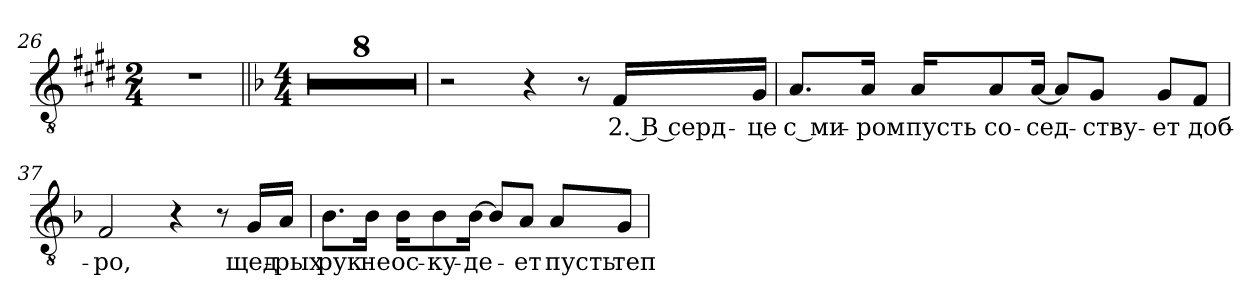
**kern	**text
*part1	*part1
*staff1	*staff1
*clefGv2	*
*k[f#c#g#d#]	*
*E:	*
*M2/4	*
=26	=26
!LO:N:vis=1	!
2r	.
=27||	=27||
*k[b-]	*
*F:	*
*M4/4	*
1r	.
=28	=28
1r	.
=29	=29
1r	.
=30	=30
1r	.
=31	=31
1r	.
=32	=32
1r	.
=33	=33
1r	.
=34	=34
1r	.
=35	=35
2r	.
4r	.
8r	.
!	!LO:LY:b:color=#000000
16Fi/LL	2. В серд-
!	!LO:LY:b:color=#000000
16Gi/JJ	-це
!!LO:PB:g=z
=36	=36
!	!LO:LY:b:color=#000000
8.Ai/L	с ми-
!	!LO:LY:b:color=#000000
16Ai/Jk	-ром
!	!LO:LY:b:color=#000000
16Ai/KL	пусть
!	!LO:LY:b:color=#000000
8Ai/	со-
!	!LO:LY:b:color=#000000
[<16Ai/Jk	-сед-
8Ai/L]	.
!	!LO:LY:b:color=#000000
8Gi/J	-ству-
!	!LO:LY:b:color=#000000
8Gi/L	-ет
!	!LO:LY:b:color=#000000
8Fi/J	доб-
=37	=37
!	!LO:LY:b:color=#000000
2Fi/	-ро,
4r	.
8r	.
!	!LO:LY:b:color=#000000
16Gi/LL	щед-
!	!LO:LY:b:color=#000000
16Ai/JJ	-рых
=38	=38
!	!LO:LY:b:color=#000000
8.B-i\L	рук
!	!LO:LY:b:color=#000000
16B-i\Jk	не
!	!LO:LY:b:color=#000000
16B-i\KL	ос-
!	!LO:LY:b:color=#000000
8B-i\	-ку-
!	!LO:LY:b:color=#000000
[>16B-i\Jk	-де-
8B-i/L]	.
!	!LO:LY:b:color=#000000
8Ai/J	-ет
!	!LO:LY:b:color=#000000
8Ai/L	пусть
!	!LO:LY:b:color=#000000
8Gi/J	теп-
=	=
*-	*-
